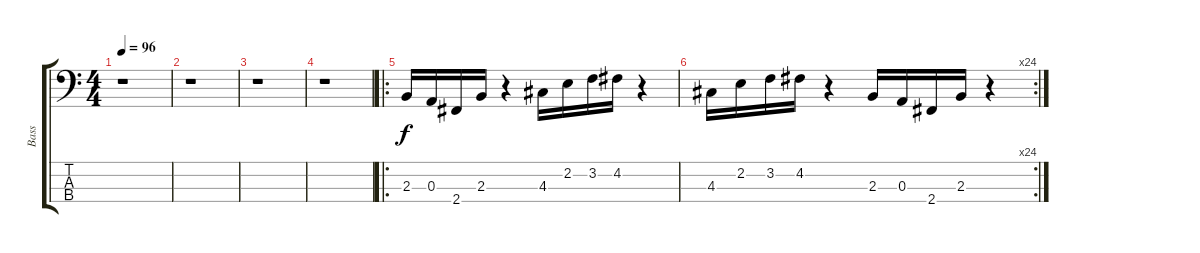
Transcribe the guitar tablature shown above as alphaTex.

\track ("Bass" "Bass") {instrument electricbassfinger}
\staff {score tabs}
\tuning (G2 D2 A1 E1) {hide}
\ts (4 4)
\tempo 96
\clef f4
\ks c
r.1{dy f instrument electricbassfinger} |
r.1 |
r.1 |
r.1 |
\ro
2.3.16 0.3.16 2.4.16 2.3.16 r.4 4.3.16 2.2.16 3.2.16 4.2.16 r.4 |
\rc 24
4.3.16 2.2.16 3.2.16 4.2.16 r.4 2.3.16 0.3.16 2.4.16 2.3.16 r.4
